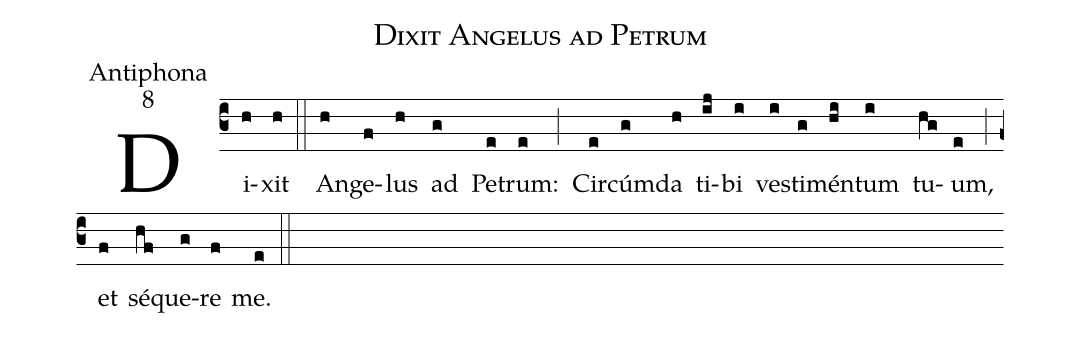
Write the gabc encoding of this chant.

name:Dixit Angelus ad Petrum;
office-part:Antiphona;
mode:8;
%%
(c3) Di(h)xit(h) (::) An(h)ge(f)lus(h) ad(g) Pe(e)trum:(e) (;) Cir(e)cúm(g)da(h) ti(ij)bi(i) ve(i)sti(g)mén(hi)tum(i) tu(hg)um,(e) (;) et(f) sé(hf)que(g)re(f) me.(e) (::)
